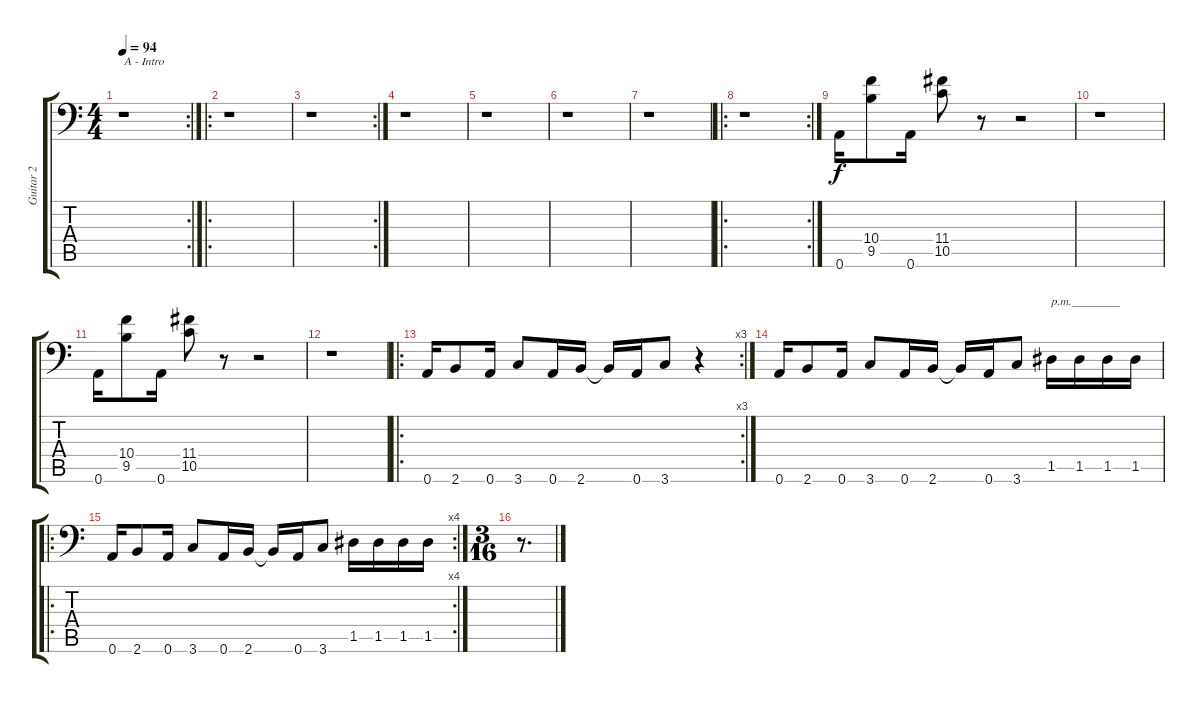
\track ("Guitar 2" "Guitar 2") {instrument distortionguitar}
\staff {score tabs}
\tuning (D4 A3 F3 G2 D2 A1) {hide}
\rc 2
\ts (4 4)
\tempo 94
\clef f4
\ks c
r.1{txt "A - Intro" dy f instrument distortionguitar} |
\ro
r.1 |
\rc 2
r.1 |
r.1 |
r.1 |
r.1 |
r.1 |
\ro
\rc 2
r.1 |
0.6.16 (10.4 9.5).8 0.6.16 (11.4 10.5).8 r.8 r.2 |
r.1 |
0.6.16 (10.4 9.5).8 0.6.16 (11.4 10.5).8 r.8 r.2 |
r.1 |
\ro
\rc 3
0.6.16 2.6.8 0.6.16 3.6.8 0.6.16 2.6.16 2.6{t}.16 0.6.16 3.6.8 r.4 |
0.6.16 2.6.8 0.6.16 3.6.8 0.6.16 2.6.16 2.6{t}.16 0.6.16 3.6.8 1.5.16{txt "p.m.________"} 1.5.16 1.5.16 1.5.16 |
\ro
\rc 4
0.6.16 2.6.8 0.6.16 3.6.8 0.6.16 2.6.16 2.6{t}.16 0.6.16 3.6.8 1.5.16 1.5.16 1.5.16 1.5.16 |
\ts (3 16)
r.8{d}
